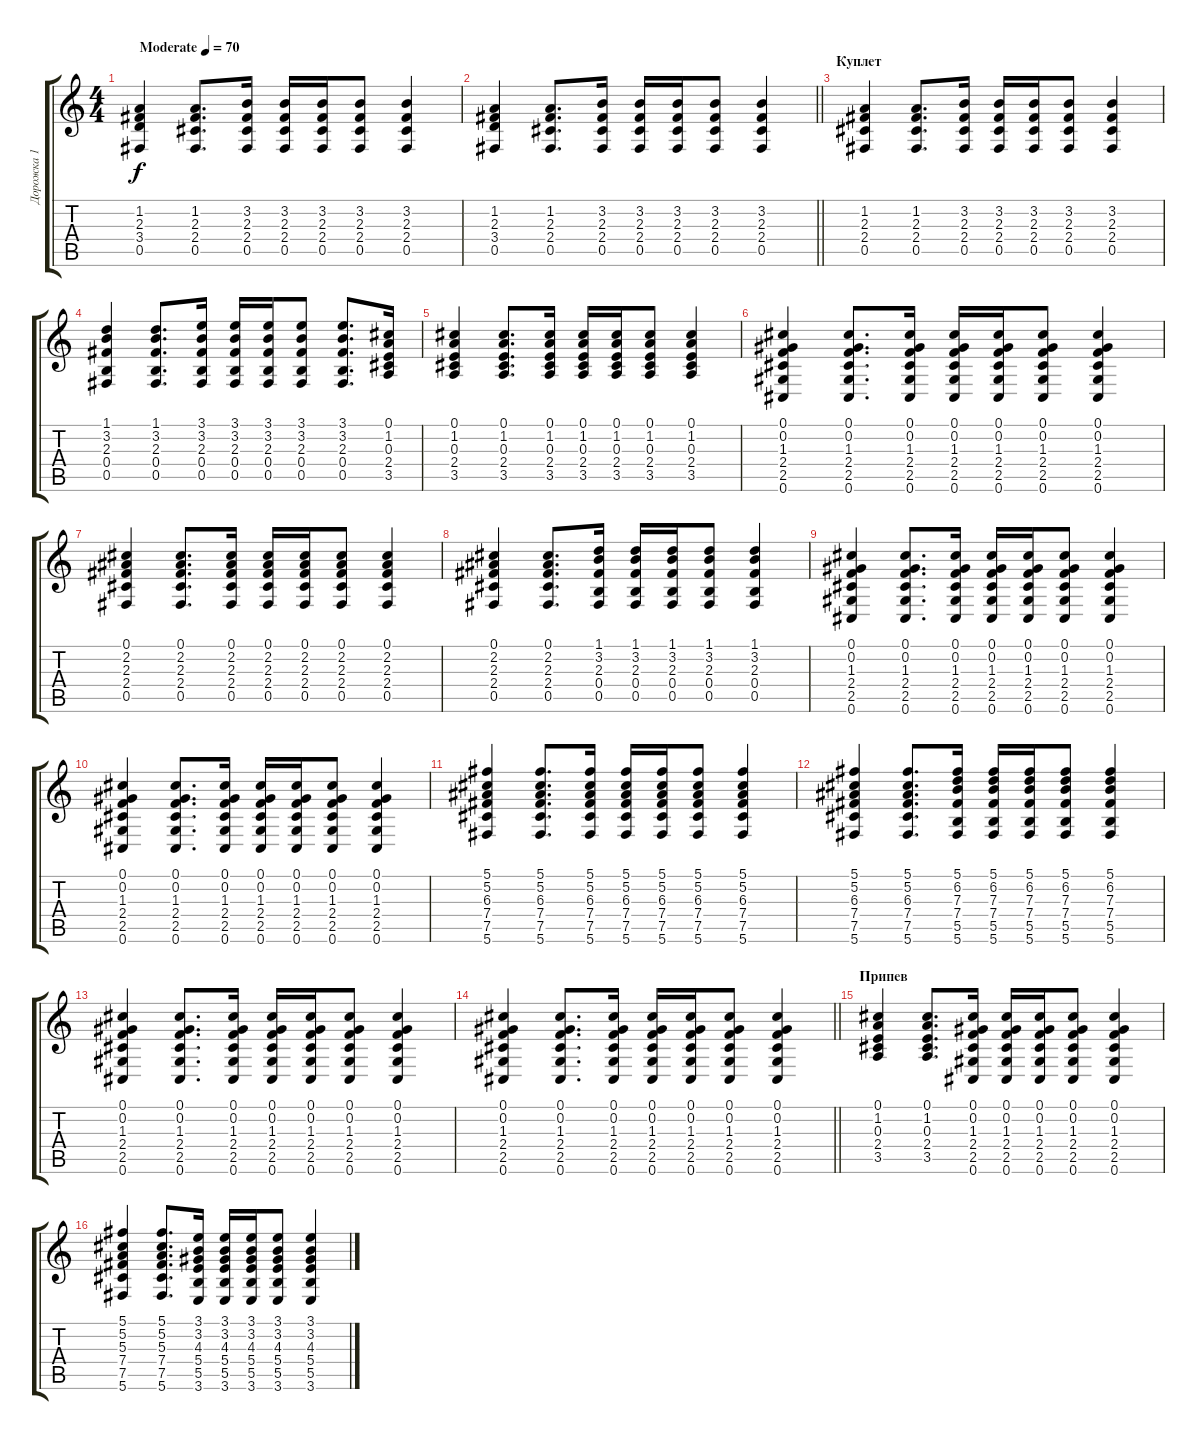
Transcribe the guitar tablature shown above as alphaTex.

\track ("Дорожка 1" "Дорожка 1") {mute instrument acousticguitarsteel}
\staff {score tabs}
\tuning (Db4 Ab3 E3 B2 Gb2 Db2) {hide}
\ts (4 4)
\tempo (70 "Moderate")
\clef g2
\ks c
(1.2 2.3 3.4 0.5).4{dy f instrument acousticguitarsteel} (1.2 2.3 2.4 0.5).8{d} (3.2 2.3 2.4 0.5).16 (3.2 2.3 2.4 0.5).16 (3.2 2.3 2.4 0.5).16 (3.2 2.3 2.4 0.5).8 (3.2 2.3 2.4 0.5).4 |
\barLineRight lightlight
(1.2 2.3 3.4 0.5).4 (1.2 2.3 2.4 0.5).8{d} (3.2 2.3 2.4 0.5).16 (3.2 2.3 2.4 0.5).16 (3.2 2.3 2.4 0.5).16 (3.2 2.3 2.4 0.5).8 (3.2 2.3 2.4 0.5).4 |
\section ("" "Куплет")
(1.2 2.3 2.4 0.5).4 (1.2 2.3 2.4 0.5).8{d} (3.2 2.3 2.4 0.5).16 (3.2 2.3 2.4 0.5).16 (3.2 2.3 2.4 0.5).16 (3.2 2.3 2.4 0.5).8 (3.2 2.3 2.4 0.5).4 |
(1.1 3.2 2.3 0.4 0.5).4 (1.1 3.2 2.3 0.4 0.5).8{d} (3.1 3.2 2.3 0.4 0.5).16 (3.1 3.2 2.3 0.4 0.5).16 (3.1 3.2 2.3 0.4 0.5).16 (3.1 3.2 2.3 0.4 0.5).8 (3.1 3.2 2.3 0.4 0.5).8{d} (0.1 1.2 0.3 2.4 3.5).16 |
(0.1 1.2 0.3 2.4 3.5).4 (0.1 1.2 0.3 2.4 3.5).8{d} (0.1 1.2 0.3 2.4 3.5).16 (0.1 1.2 0.3 2.4 3.5).16 (0.1 1.2 0.3 2.4 3.5).16 (0.1 1.2 0.3 2.4 3.5).8 (0.1 1.2 0.3 2.4 3.5).4 |
(0.1 0.2 1.3 2.4 2.5 0.6).4 (0.1 0.2 1.3 2.4 2.5 0.6).8{d} (0.1 0.2 1.3 2.4 2.5 0.6).16 (0.1 0.2 1.3 2.4 2.5 0.6).16 (0.1 0.2 1.3 2.4 2.5 0.6).16 (0.1 0.2 1.3 2.4 2.5 0.6).8 (0.1 0.2 1.3 2.4 2.5 0.6).4 |
(0.1 2.2 2.3 2.4 0.5).4 (0.1 2.2 2.3 2.4 0.5).8{d} (0.1 2.2 2.3 2.4 0.5).16 (0.1 2.2 2.3 2.4 0.5).16 (0.1 2.2 2.3 2.4 0.5).16 (0.1 2.2 2.3 2.4 0.5).8 (0.1 2.2 2.3 2.4 0.5).4 |
(0.1 2.2 2.3 2.4 0.5).4 (0.1 2.2 2.3 2.4 0.5).8{d} (1.1 3.2 2.3 0.4 0.5).16 (1.1 3.2 2.3 0.4 0.5).16 (1.1 3.2 2.3 0.4 0.5).16 (1.1 3.2 2.3 0.4 0.5).8 (1.1 3.2 2.3 0.4 0.5).4 |
(0.1 0.2 1.3 2.4 2.5 0.6).4 (0.1 0.2 1.3 2.4 2.5 0.6).8{d} (0.1 0.2 1.3 2.4 2.5 0.6).16 (0.1 0.2 1.3 2.4 2.5 0.6).16 (0.1 0.2 1.3 2.4 2.5 0.6).16 (0.1 0.2 1.3 2.4 2.5 0.6).8 (0.1 0.2 1.3 2.4 2.5 0.6).4 |
(0.1 0.2 1.3 2.4 2.5 0.6).4 (0.1 0.2 1.3 2.4 2.5 0.6).8{d} (0.1 0.2 1.3 2.4 2.5 0.6).16 (0.1 0.2 1.3 2.4 2.5 0.6).16 (0.1 0.2 1.3 2.4 2.5 0.6).16 (0.1 0.2 1.3 2.4 2.5 0.6).8 (0.1 0.2 1.3 2.4 2.5 0.6).4 |
(5.1 5.2 6.3 7.4 7.5 5.6).4 (5.1 5.2 6.3 7.4 7.5 5.6).8{d} (5.1 5.2 6.3 7.4 7.5 5.6).16 (5.1 5.2 6.3 7.4 7.5 5.6).16 (5.1 5.2 6.3 7.4 7.5 5.6).16 (5.1 5.2 6.3 7.4 7.5 5.6).8 (5.1 5.2 6.3 7.4 7.5 5.6).4 |
(5.1 5.2 6.3 7.4 7.5 5.6).4 (5.1 5.2 6.3 7.4 7.5 5.6).8{d} (5.1 6.2 7.3 7.4 5.5 5.6).16 (5.1 6.2 7.3 7.4 5.5 5.6).16 (5.1 6.2 7.3 7.4 5.5 5.6).16 (5.1 6.2 7.3 7.4 5.5 5.6).8 (5.1 6.2 7.3 7.4 5.5 5.6).4 |
(0.1 0.2 1.3 2.4 2.5 0.6).4 (0.1 0.2 1.3 2.4 2.5 0.6).8{d} (0.1 0.2 1.3 2.4 2.5 0.6).16 (0.1 0.2 1.3 2.4 2.5 0.6).16 (0.1 0.2 1.3 2.4 2.5 0.6).16 (0.1 0.2 1.3 2.4 2.5 0.6).8 (0.1 0.2 1.3 2.4 2.5 0.6).4 |
\barLineRight lightlight
(0.1 0.2 1.3 2.4 2.5 0.6).4 (0.1 0.2 1.3 2.4 2.5 0.6).8{d} (0.1 0.2 1.3 2.4 2.5 0.6).16 (0.1 0.2 1.3 2.4 2.5 0.6).16 (0.1 0.2 1.3 2.4 2.5 0.6).16 (0.1 0.2 1.3 2.4 2.5 0.6).8 (0.1 0.2 1.3 2.4 2.5 0.6).4 |
\section ("" "Припев")
(0.1 1.2 0.3 2.4 3.5).4 (0.1 1.2 0.3 2.4 3.5).8{d} (0.1 0.2 1.3 2.4 2.5 0.6).16 (0.1 0.2 1.3 2.4 2.5 0.6).16 (0.1 0.2 1.3 2.4 2.5 0.6).16 (0.1 0.2 1.3 2.4 2.5 0.6).8 (0.1 0.2 1.3 2.4 2.5 0.6).4 |
(5.1 5.2 5.3 7.4 7.5 5.6).4 (5.1 5.2 5.3 7.4 7.5 5.6).8{d} (3.1 3.2 4.3 5.4 5.5 3.6).16 (3.1 3.2 4.3 5.4 5.5 3.6).16 (3.1 3.2 4.3 5.4 5.5 3.6).16 (3.1 3.2 4.3 5.4 5.5 3.6).8 (3.1 3.2 4.3 5.4 5.5 3.6).4
